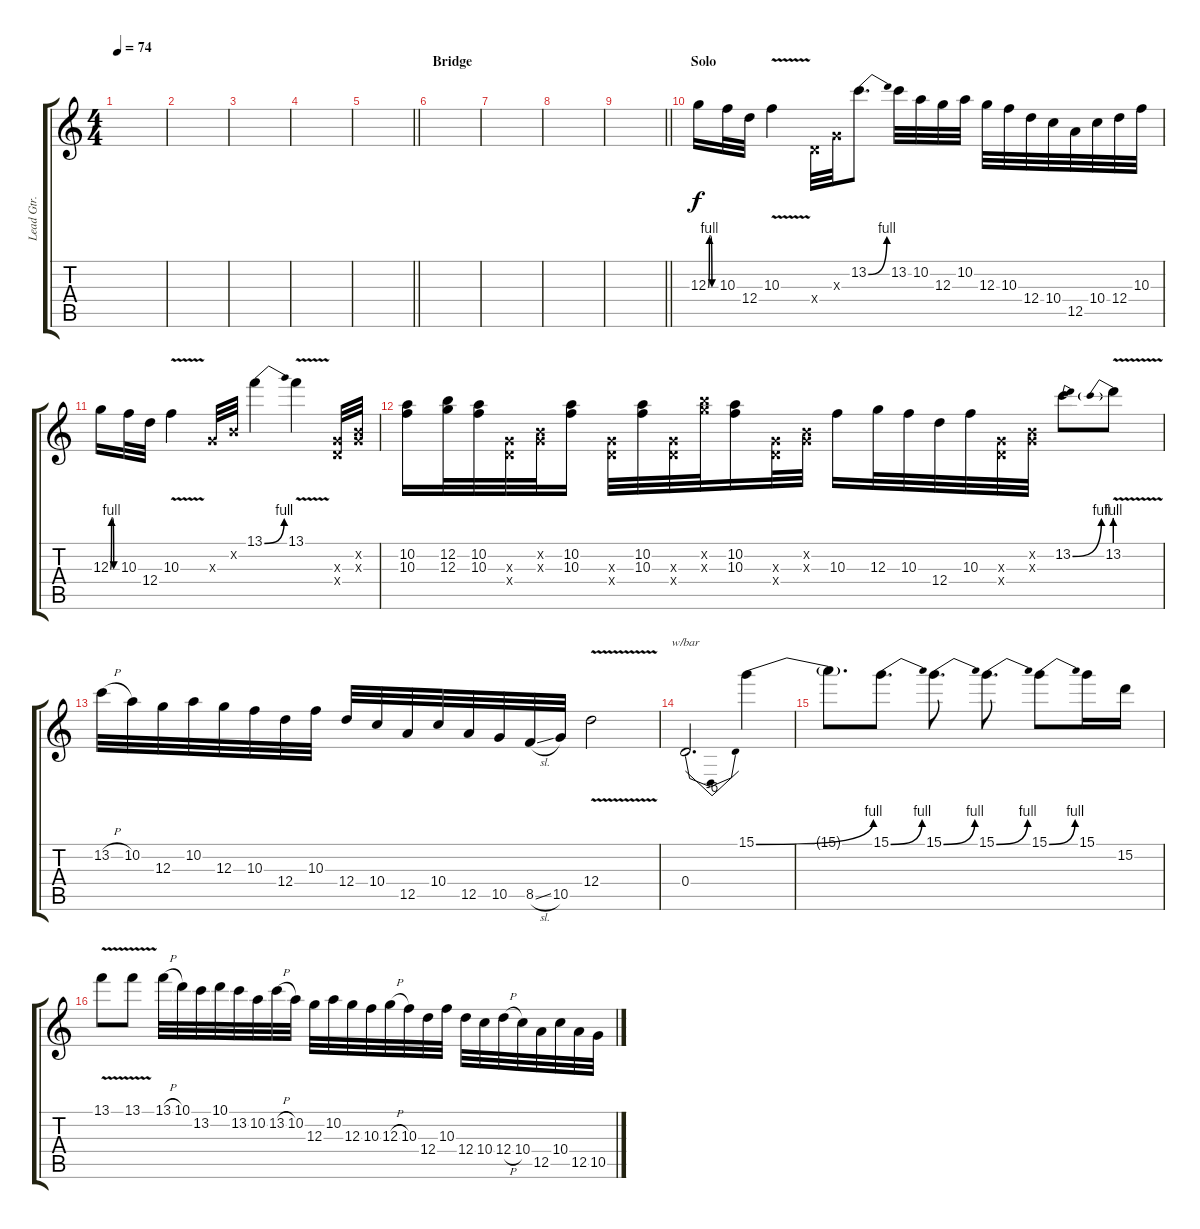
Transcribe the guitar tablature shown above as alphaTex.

\track ("Lead Gtr." "Lead Gtr.") {instrument distortionguitar}
\staff {score tabs}
\tuning (E4 B3 G3 D3 A2 D2) {hide}
\ts (4 4)
\tempo 74
\clef g2
\ks c
|
|
|
|
\barLineRight lightlight
|
\section ("" "Bridge")
|
|
|
\barLineRight lightlight
|
\section ("" "Solo")
12.3{be (custom 0 0 10 4 20 4 30 0 60 0)}.16 10.3.32 12.4.32 10.3{v}.4 0.4{x}.32 0.3{x}.32 13.2{be (bend 0 0 60 4)}.8{d} 13.2.32 10.2.32 12.3.32 10.2.32 12.3.32 10.3.32 12.4.32 10.4.32 12.5.32 10.4.32 12.4.32 10.3.32 |
12.3{be (custom 0 0 10 4 20 4 30 0 60 0)}.16 10.3.32 12.4.32 10.3{v}.4 0.3{x}.32 0.2{x}.32 13.1{be (bend 0 0 60 4)}.4 13.1{v}.4 (0.3{x} 0.4{x}).32 (0.2{x} 0.3{x}).32 |
(10.2 10.3).16 (12.2 12.3).32 (10.2 10.3).32 (0.3{x} 0.4{x}).32 (0.2{x} 0.3{x}).32 (10.2 10.3).16 (0.3{x} 0.4{x}).32 (10.2 10.3).32 (0.3{x} 0.4{x}).32 (12.2{x} 12.3{x}).32 (10.2 10.3).16 (0.3{x} 0.4{x}).32 (0.2{x} 0.3{x}).32 10.3.16 12.3.32 10.3.32 12.4.32 10.3.32 (0.3{x} 0.4{x}).32 (0.2{x} 0.3{x}).32 13.2{be (bend 0 0 60 4)}.8 13.2{be (prebend 0 4 60 4) v}.8 |
13.2{h}.32 10.2.32 12.3.32 10.2.32 12.3.32 10.3.32 12.4.32 10.3.32 12.4.32 10.4.32 12.5.32 10.4.32 12.5.32 10.5.32 8.5{sl}.32 10.5.32 12.4{v}.2 |
0.4.2{d tbe (dip default 0 0 15 -24 60 0)} 15.1{be (bend 0 0 60 4)}.4 |
15.1{t}.8{d} 15.1{be (bend 0 0 60 4)}.8{d} 15.1{be (bend 0 0 60 4)}.8{d} 15.1{be (bend 0 0 60 4)}.8{d} 15.1{be (bend 0 0 60 4)}.8 15.1.16 15.2.16 |
13.1{v}.8 13.1{v}.8 13.1{h}.32 10.1.32 13.2.32 10.1.32 13.2.32 10.2.32 13.2{h}.32 10.2.32 12.3.32 10.2.32 12.3.32 10.3.32 12.3{h}.32 10.3.32 12.4.32 10.3.32 12.4.32 10.4.32 12.4{h}.32 10.4.32 12.5.32 10.4.32 12.5.32 10.5.32
